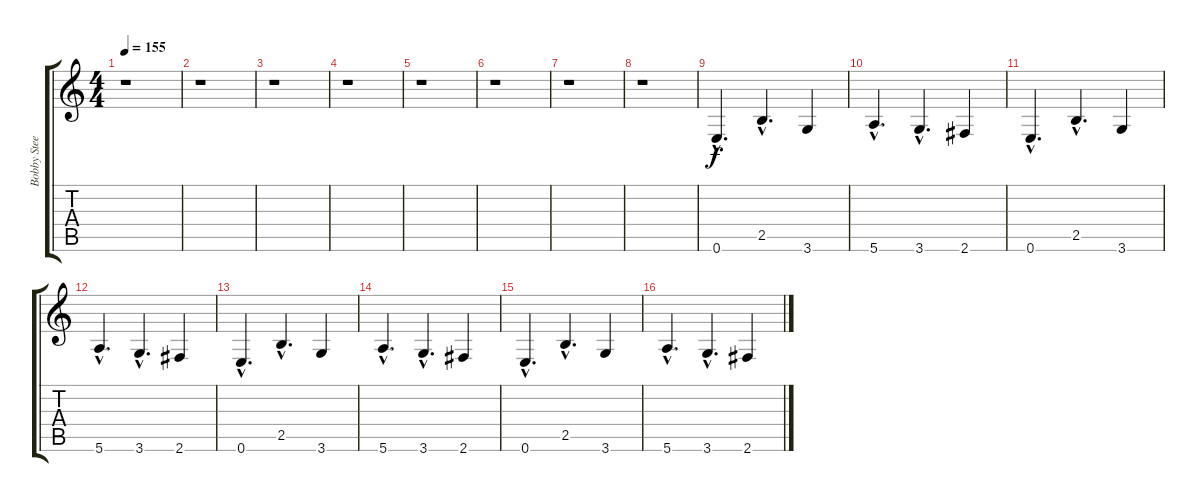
\track ("Bobby Steele" "Bobby Stee") {instrument overdrivenguitar}
\staff {score tabs}
\tuning (E4 B3 G3 D3 A2 E2) {hide}
\ts (4 4)
\tempo 155
\clef g2
\ks c
r.1{dy f instrument overdrivenguitar} |
r.1 |
r.1 |
r.1 |
r.1 |
r.1 |
r.1 |
r.1 |
0.6{hac}.4{d} 2.5{hac}.4{d} 3.6.4 |
5.6{hac}.4{d} 3.6{hac}.4{d} 2.6.4 |
0.6{hac}.4{d} 2.5{hac}.4{d} 3.6.4 |
5.6{hac}.4{d} 3.6{hac}.4{d} 2.6.4 |
0.6{hac}.4{d} 2.5{hac}.4{d} 3.6.4 |
5.6{hac}.4{d} 3.6{hac}.4{d} 2.6.4 |
0.6{hac}.4{d} 2.5{hac}.4{d} 3.6.4 |
5.6{hac}.4{d} 3.6{hac}.4{d} 2.6.4
